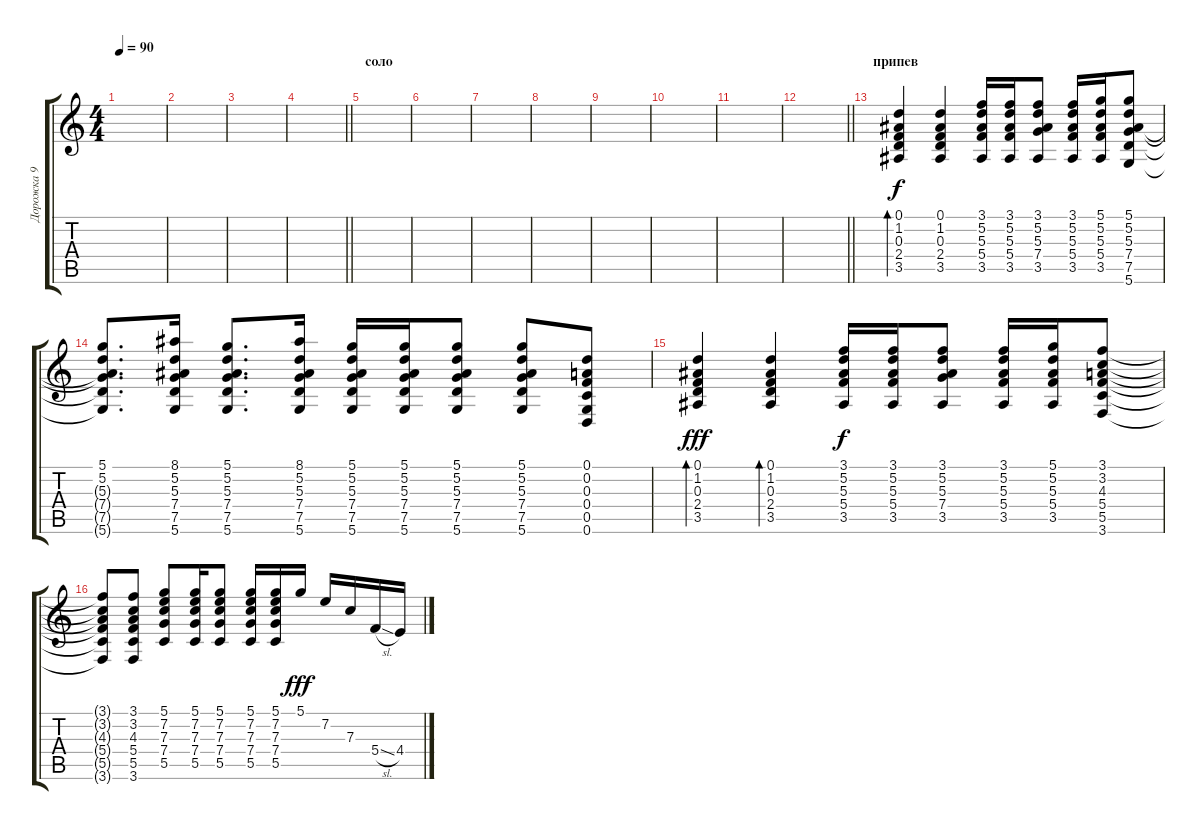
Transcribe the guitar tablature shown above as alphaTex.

\track ("Дорожка 9" "Дорожка 9") {instrument acousticguitarsteel}
\staff {score tabs}
\tuning (D4 A3 F3 C3 G2 D2) {hide}
\ts (4 4)
\tempo 90
\clef g2
\ks c
|
|
|
\barLineRight lightlight
|
\section ("" "соло")
|
|
|
|
|
|
|
\barLineRight lightlight
|
\section ("" "припев")
(0.1 1.2 0.3 2.4 3.5).4{bd 60} (0.1 1.2 0.3 2.4 3.5).4 (3.1 5.2 5.3 5.4 3.5).16{dy f} (3.1 5.2 5.3 5.4 3.5).16 (3.1 5.2 5.3 7.4 3.5).8 (3.1 5.2 5.3 5.4 3.5).16 (5.1 5.2 5.3 5.4 3.5).16 (5.1 5.2 5.3 7.4 7.5 5.6).8 |
(5.1 5.2 5.3{t} 7.4{t} 7.5{t} 5.6{t}).8{d} (8.1 5.2 5.3 7.4 7.5 5.6).16 (5.1 5.2 5.3 7.4 7.5 5.6).8{d} (8.1 5.2 5.3 7.4 7.5 5.6).16 (5.1 5.2 5.3 7.4 7.5 5.6).16 (5.1 5.2 5.3 7.4 7.5 5.6).16 (5.1 5.2 5.3 7.4 7.5 5.6).8 (5.1 5.2 5.3 7.4 7.5 5.6).8 (0.1 0.2 0.3 0.4 0.5 0.6).8 |
(0.1 1.2 0.3 2.4 3.5).4{bd 60 dy fff} (0.1 1.2 0.3 2.4 3.5).4{bd 60} (3.1 5.2 5.3 5.4 3.5).16{dy f} (3.1 5.2 5.3 5.4 3.5).16 (3.1 5.2 5.3 7.4 3.5).8 (3.1 5.2 5.3 5.4 3.5).16 (5.1 5.2 5.3 5.4 3.5).16 (3.1 3.2 4.3 5.4 5.5 3.6).8 |
(3.1{t} 3.2{t} 4.3{t} 5.4{t} 5.5{t} 3.6{t}).8 (3.1 3.2 4.3 5.4 5.5 3.6).8 (5.1 7.2 7.3 7.4 5.5).8 (5.1 7.2 7.3 7.4 5.5).16 (5.1 7.2 7.3 7.4 5.5).8 (5.1 7.2 7.3 7.4 5.5).16 (5.1 7.2 7.3 7.4 5.5).16 5.1.16{dy fff} 7.2.16 7.3.16 5.4{sl}.16 4.4.16
